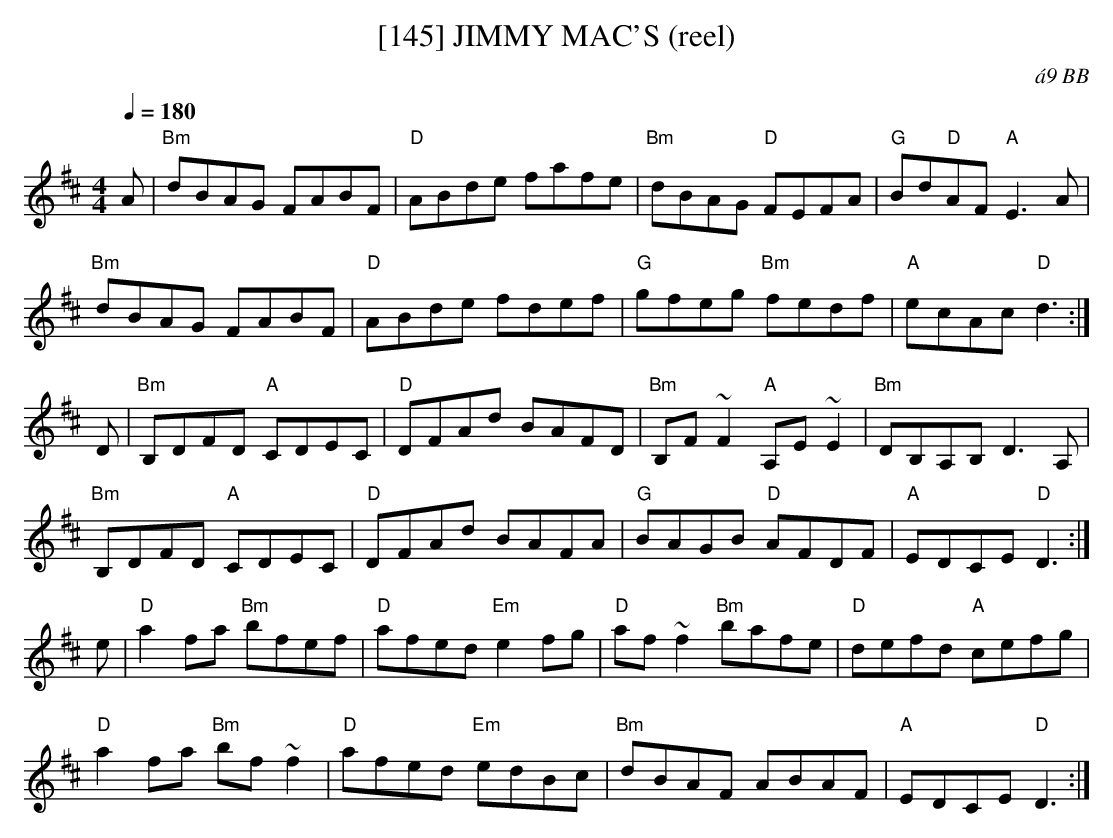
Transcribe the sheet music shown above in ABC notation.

X:1
T:[145] JIMMY MAC'S (reel)
C:\'a9 BB
Q:1/4=180
M:4/4
L:1/8
K:D
A|"Bm"dBAG FABF|"D"ABde fafe|"Bm"dBAG "D"FEFA|"G"Bd"D"AF "A"E3 A|
"Bm"dBAG FABF|"D"ABde fdef|"G"gfeg "Bm"fedf|"A"ecAc "D"d3 :|
D|"Bm"B,DFD "A"CDEC|"D"DFAd BAFD|"Bm"B,F ~F2 "A"A,E ~E2|"Bm"DB,A,B, D3 A,|
"Bm"B,DFD "A"CDEC| "D"DFAd BAFA|"G"BAGB "D"AFDF|"A"EDCE "D"D3 :|
e|"D"a2fa "Bm"bfef|"D"afed "Em"e2fg|"D"af ~f2 "Bm"bafe|"D"defd "A"cefg|
"D"a2fa "Bm"bf ~f2|"D"afed "Em"edBc|"Bm"dBAF ABAF|"A"EDCE "D"D3 :|
